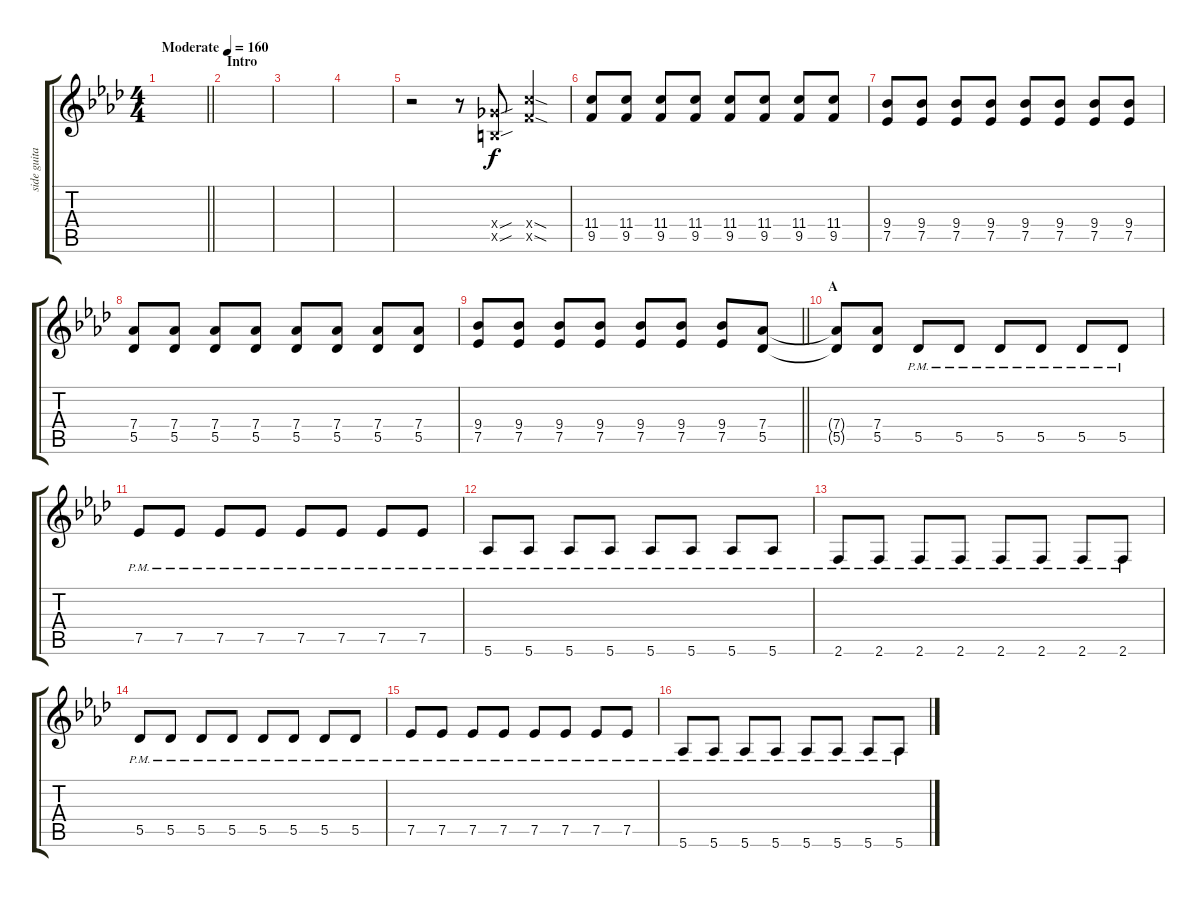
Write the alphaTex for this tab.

\track ("side guitar" "side guita") {instrument distortionguitar}
\staff {score tabs}
\tuning (Eb4 Bb3 Gb3 Db3 Ab2 Eb2) {hide}
\ts (4 4)
\tempo (160 "Moderate")
\clef g2
\barLineRight lightlight
\ks ab
|
\section ("" "Intro")
|
|
|
r.2 r.8 (5.4{sou x} 3.5{sou x}).8 (11.4{sod x} 9.5{sod x}).4 |
(11.4 9.5).8 (11.4 9.5).8 (11.4 9.5).8 (11.4 9.5).8 (11.4 9.5).8 (11.4 9.5).8 (11.4 9.5).8 (11.4 9.5).8 |
(9.4 7.5).8 (9.4 7.5).8 (9.4 7.5).8 (9.4 7.5).8 (9.4 7.5).8 (9.4 7.5).8 (9.4 7.5).8 (9.4 7.5).8 |
(7.4 5.5).8 (7.4 5.5).8 (7.4 5.5).8 (7.4 5.5).8 (7.4 5.5).8 (7.4 5.5).8 (7.4 5.5).8 (7.4 5.5).8 |
\barLineRight lightlight
(9.4 7.5).8 (9.4 7.5).8 (9.4 7.5).8 (9.4 7.5).8 (9.4 7.5).8 (9.4 7.5).8 (9.4 7.5).8 (7.4 5.5).8 |
\section ("" "A")
(7.4{t} 5.5{t}).8 (7.4 5.5).8 5.5{pm}.8 5.5{pm}.8 5.5{pm}.8 5.5{pm}.8 5.5{pm}.8 5.5{pm}.8 |
7.5{pm}.8 7.5{pm}.8 7.5{pm}.8 7.5{pm}.8 7.5{pm}.8 7.5{pm}.8 7.5{pm}.8 7.5{pm}.8 |
5.6{pm}.8 5.6{pm}.8 5.6{pm}.8 5.6{pm}.8 5.6{pm}.8 5.6{pm}.8 5.6{pm}.8 5.6{pm}.8 |
2.6{pm}.8 2.6{pm}.8 2.6{pm}.8 2.6{pm}.8 2.6{pm}.8 2.6{pm}.8 2.6{pm}.8 2.6{pm}.8 |
5.5{pm}.8 5.5{pm}.8 5.5{pm}.8 5.5{pm}.8 5.5{pm}.8 5.5{pm}.8 5.5{pm}.8 5.5{pm}.8 |
7.5{pm}.8 7.5{pm}.8 7.5{pm}.8 7.5{pm}.8 7.5{pm}.8 7.5{pm}.8 7.5{pm}.8 7.5{pm}.8 |
5.6{pm}.8 5.6{pm}.8 5.6{pm}.8 5.6{pm}.8 5.6{pm}.8 5.6{pm}.8 5.6{pm}.8 5.6{pm}.8
